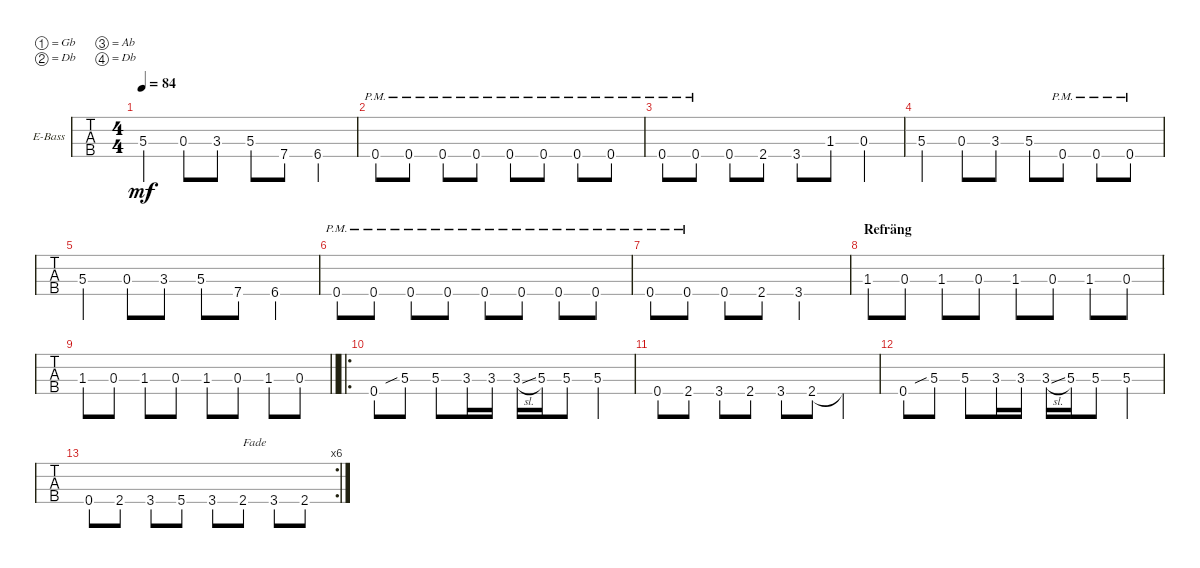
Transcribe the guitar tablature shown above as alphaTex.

\defaultSystemsLayout 4
\bracketExtendMode groupsimilarinstruments
\firstSystemTrackNameOrientation horizontal
\otherSystemsTrackNameOrientation horizontal
\track ("Electric Bass" "E-Bass") {instrument electricbassfinger}
\staff {tabs}
\tuning (Gb2 Db2 Ab1 Db1)
\ts (4 4)
\tempo 84
\clef f4
\ks dminor
5.3.4{dy mf} 0.3.8 3.3.8 5.3.8 7.4.8 6.4.4 |
0.4{pm}.8 0.4{pm}.8 0.4{pm}.8 0.4{pm}.8 0.4{pm}.8 0.4{pm}.8 0.4{pm}.8 0.4{pm}.8 |
0.4{pm}.8 0.4{pm}.8 0.4.8 2.4.8 3.4.8 1.3.8 0.3.4 |
5.3.4 0.3.8 3.3.8 5.3.8 0.4{pm}.8 0.4{pm}.8 0.4{pm}.8 |
5.3.4 0.3.8 3.3.8 5.3.8 7.4.8 6.4.4 |
0.4{pm}.8 0.4{pm}.8 0.4{pm}.8 0.4{pm}.8 0.4{pm}.8 0.4{pm}.8 0.4{pm}.8 0.4{pm}.8 |
0.4{pm}.8 0.4{pm}.8 0.4.8 2.4.8 3.4.2 |
\section ("" "Refräng")
1.3.8 0.3.8 1.3.8 0.3.8 1.3.8 0.3.8 1.3.8 0.3.8 |
\barLineRight lightlight
1.3.8 0.3.8 1.3.8 0.3.8 1.3.8 0.3.8 1.3.8 0.3.8 |
\ro
0.4.8 5.3{sib}.8 5.3.8 3.3.16 3.3.16 3.3{sl}.16 5.3.16 5.3.8 5.3.4 |
0.4.8 2.4.8 3.4.8 2.4.8 3.4.8 2.4.8 2.4{t}.4 |
0.4.8 5.3{sib}.8 5.3.8 3.3.16 3.3.16 3.3{sl}.16 5.3.16 5.3.8 5.3.4 |
\rc 6
0.4.8 2.4.8 3.4.8 5.4.8 3.4.8 2.4.8{txt "Fade"} 3.4.8 2.4.8
